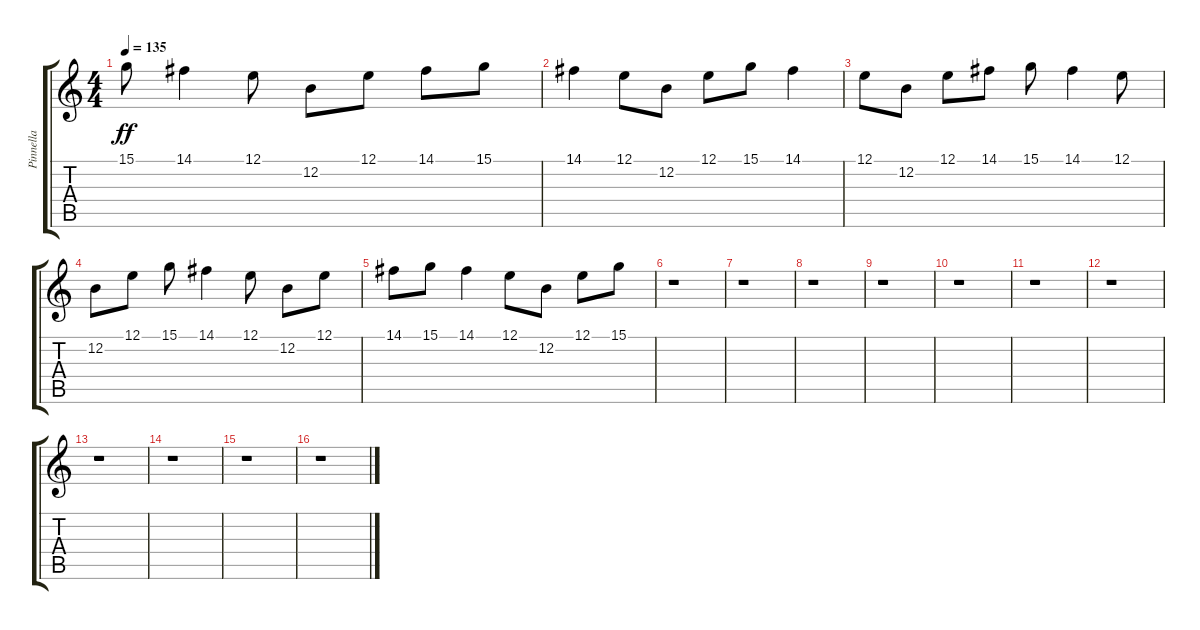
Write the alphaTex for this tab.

\track ("Pinnella" "Pinnella") {instrument pad4choir}
\staff {score tabs}
\tuning (E4 B3 G3 D3 A2 D2) {hide}
\ts (4 4)
\tempo 135
\clef g2
\ks c
15.1.8{dy ff} 14.1.4 12.1.8 12.2.8 12.1.8 14.1.8 15.1.8 |
14.1.4 12.1.8 12.2.8 12.1.8 15.1.8 14.1.4 |
12.1.8 12.2.8 12.1.8 14.1.8 15.1.8 14.1.4 12.1.8 |
12.2.8 12.1.8 15.1.8 14.1.4 12.1.8 12.2.8 12.1.8 |
14.1.8 15.1.8 14.1.4 12.1.8 12.2.8 12.1.8 15.1.8 |
r.1 |
r.1 |
r.1 |
r.1 |
r.1 |
r.1 |
r.1 |
r.1 |
r.1 |
r.1 |
r.1
